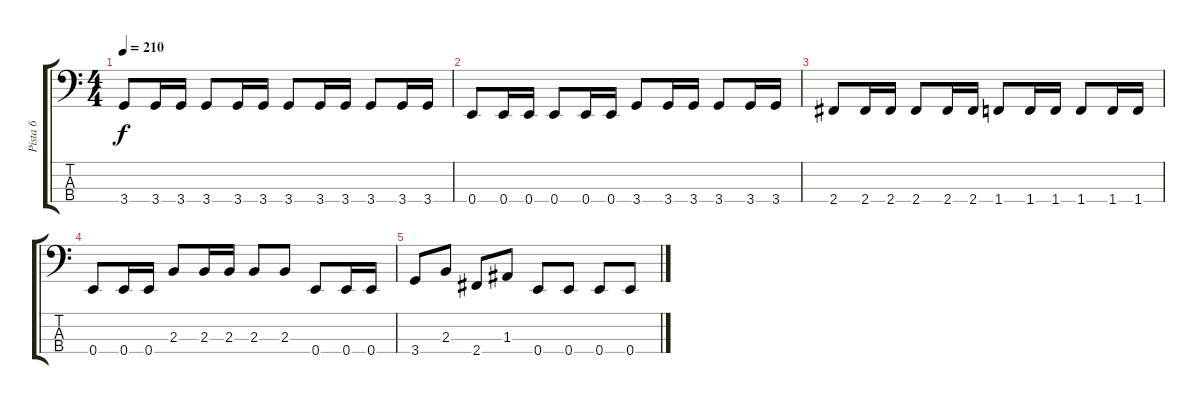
\track ("Pista 6" "Pista 6") {instrument electricbassfinger}
\staff {score tabs}
\tuning (G2 D2 A1 E1) {hide}
\ts (4 4)
\tempo 210
\clef f4
\ks c
3.4.8{dy f} 3.4.16 3.4.16 3.4.8 3.4.16 3.4.16 3.4.8 3.4.16 3.4.16 3.4.8 3.4.16 3.4.16 |
0.4.8 0.4.16 0.4.16 0.4.8 0.4.16 0.4.16 3.4.8 3.4.16 3.4.16 3.4.8 3.4.16 3.4.16 |
2.4.8 2.4.16 2.4.16 2.4.8 2.4.16 2.4.16 1.4.8 1.4.16 1.4.16 1.4.8 1.4.16 1.4.16 |
0.4.8 0.4.16 0.4.16 2.3.8 2.3.16 2.3.16 2.3.8 2.3.8 0.4.8 0.4.16 0.4.16 |
3.4.8 2.3.8 2.4.8 1.3.8 0.4.8 0.4.8 0.4.8 0.4.8
